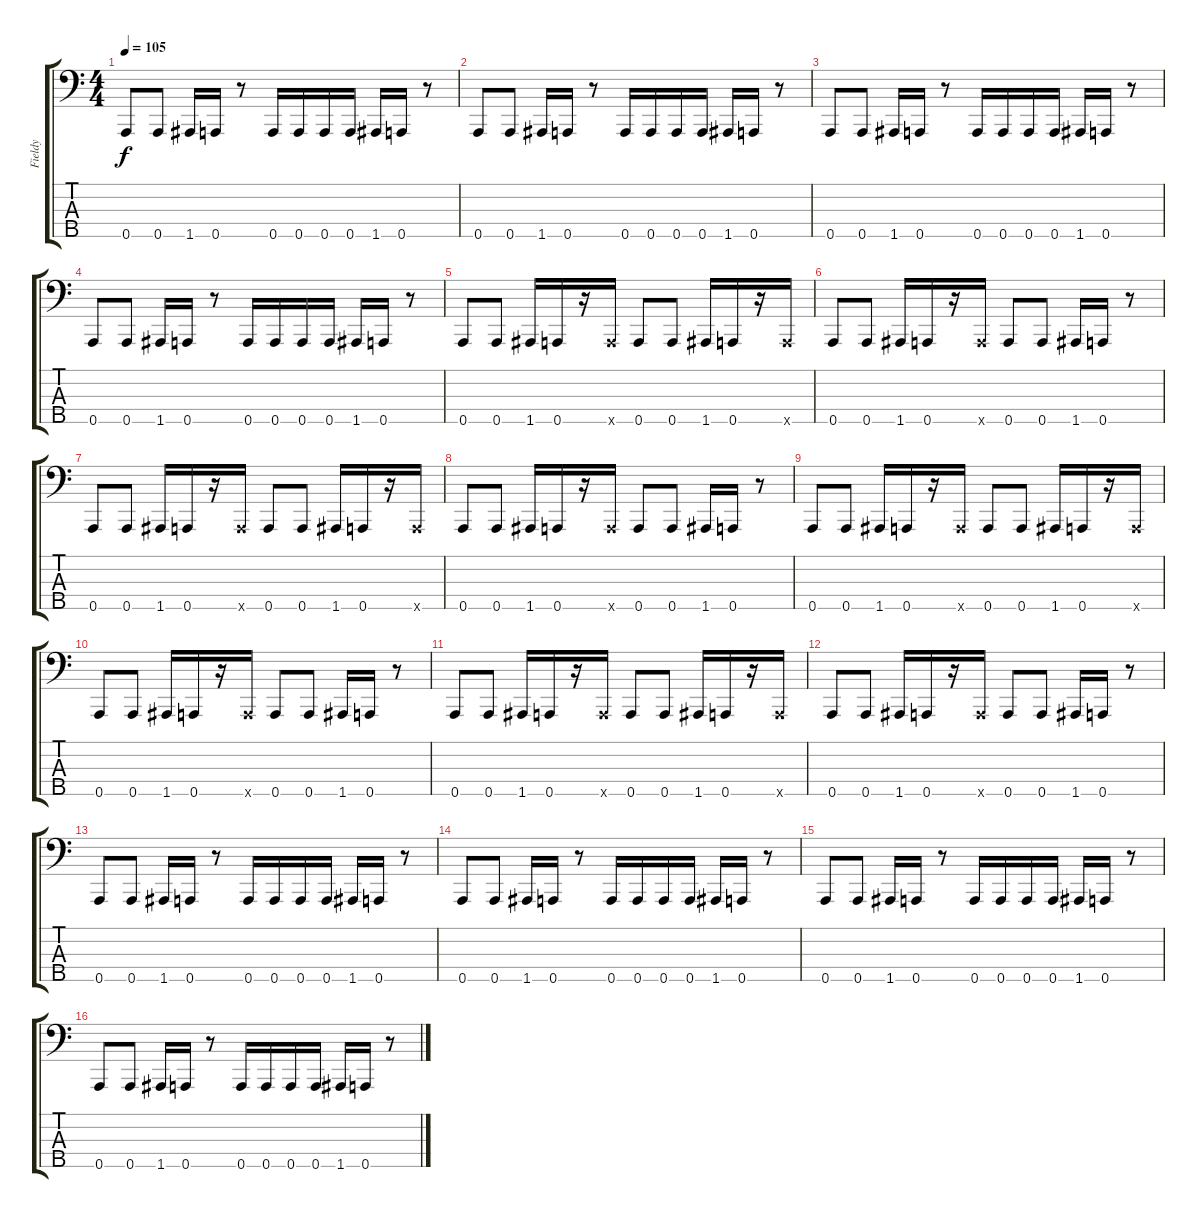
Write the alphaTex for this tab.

\track ("Fieldy" "Fieldy") {instrument slapbass1}
\staff {score tabs}
\tuning (F2 C2 G1 D1 A0) {hide}
\ts (4 4)
\tempo 105
\clef f4
\ks c
0.5.8{dy f} 0.5.8 1.5.16 0.5.16 r.8 0.5.16 0.5.16 0.5.16 0.5.16 1.5.16 0.5.16 r.8 |
0.5.8 0.5.8 1.5.16 0.5.16 r.8 0.5.16 0.5.16 0.5.16 0.5.16 1.5.16 0.5.16 r.8 |
0.5.8 0.5.8 1.5.16 0.5.16 r.8 0.5.16 0.5.16 0.5.16 0.5.16 1.5.16 0.5.16 r.8 |
0.5.8 0.5.8 1.5.16 0.5.16 r.8 0.5.16 0.5.16 0.5.16 0.5.16 1.5.16 0.5.16 r.8 |
0.5.8 0.5.8 1.5.16 0.5.16 r.16 0.5{x}.16 0.5.8 0.5.8 1.5.16 0.5.16 r.16 0.5{x}.16 |
0.5.8 0.5.8 1.5.16 0.5.16 r.16 0.5{x}.16 0.5.8 0.5.8 1.5.16 0.5.16 r.8 |
0.5.8 0.5.8 1.5.16 0.5.16 r.16 0.5{x}.16 0.5.8 0.5.8 1.5.16 0.5.16 r.16 0.5{x}.16 |
0.5.8 0.5.8 1.5.16 0.5.16 r.16 0.5{x}.16 0.5.8 0.5.8 1.5.16 0.5.16 r.8 |
0.5.8 0.5.8 1.5.16 0.5.16 r.16 0.5{x}.16 0.5.8 0.5.8 1.5.16 0.5.16 r.16 0.5{x}.16 |
0.5.8 0.5.8 1.5.16 0.5.16 r.16 0.5{x}.16 0.5.8 0.5.8 1.5.16 0.5.16 r.8 |
0.5.8 0.5.8 1.5.16 0.5.16 r.16 0.5{x}.16 0.5.8 0.5.8 1.5.16 0.5.16 r.16 0.5{x}.16 |
0.5.8 0.5.8 1.5.16 0.5.16 r.16 0.5{x}.16 0.5.8 0.5.8 1.5.16 0.5.16 r.8 |
0.5.8 0.5.8 1.5.16 0.5.16 r.8 0.5.16 0.5.16 0.5.16 0.5.16 1.5.16 0.5.16 r.8 |
0.5.8 0.5.8 1.5.16 0.5.16 r.8 0.5.16 0.5.16 0.5.16 0.5.16 1.5.16 0.5.16 r.8 |
0.5.8 0.5.8 1.5.16 0.5.16 r.8 0.5.16 0.5.16 0.5.16 0.5.16 1.5.16 0.5.16 r.8 |
0.5.8 0.5.8 1.5.16 0.5.16 r.8 0.5.16 0.5.16 0.5.16 0.5.16 1.5.16 0.5.16 r.8
